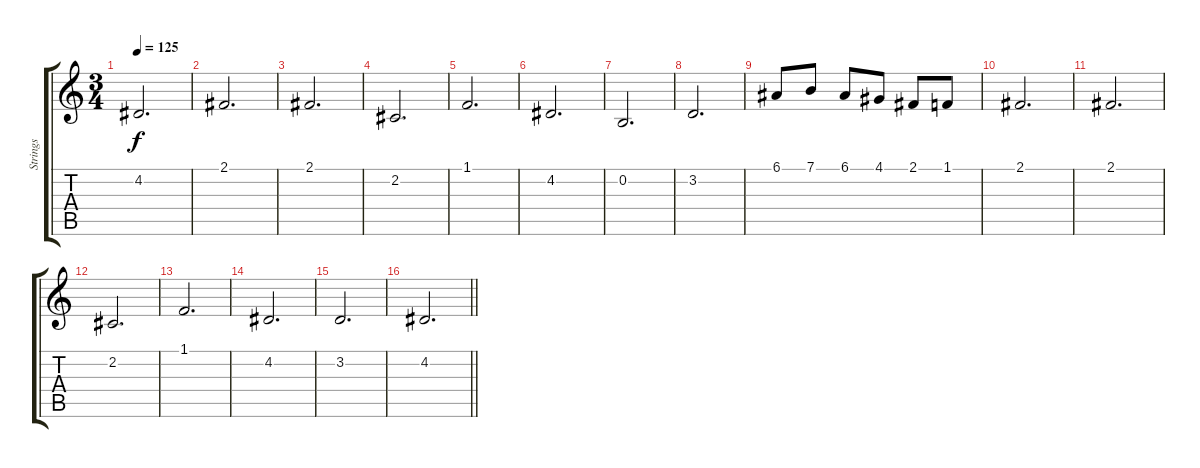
\track ("Strings" "Strings") {instrument stringensemble1}
\staff {score tabs}
\tuning (E4 B3 G3 D3 A2 E2) {hide}
\ts (3 4)
\section ("" "")
\tempo 125
\clef g2
\ks c
4.2.2{d dy f} |
2.1.2{d} |
2.1.2{d} |
2.2.2{d} |
1.1.2{d} |
4.2.2{d} |
0.2.2{d} |
3.2.2{d} |
6.1.8 7.1.8 6.1.8 4.1.8 2.1.8 1.1.8 |
2.1.2{d} |
2.1.2{d} |
2.2.2{d} |
1.1.2{d} |
4.2.2{d} |
3.2.2{d} |
\barLineRight lightlight
4.2.2{d}
